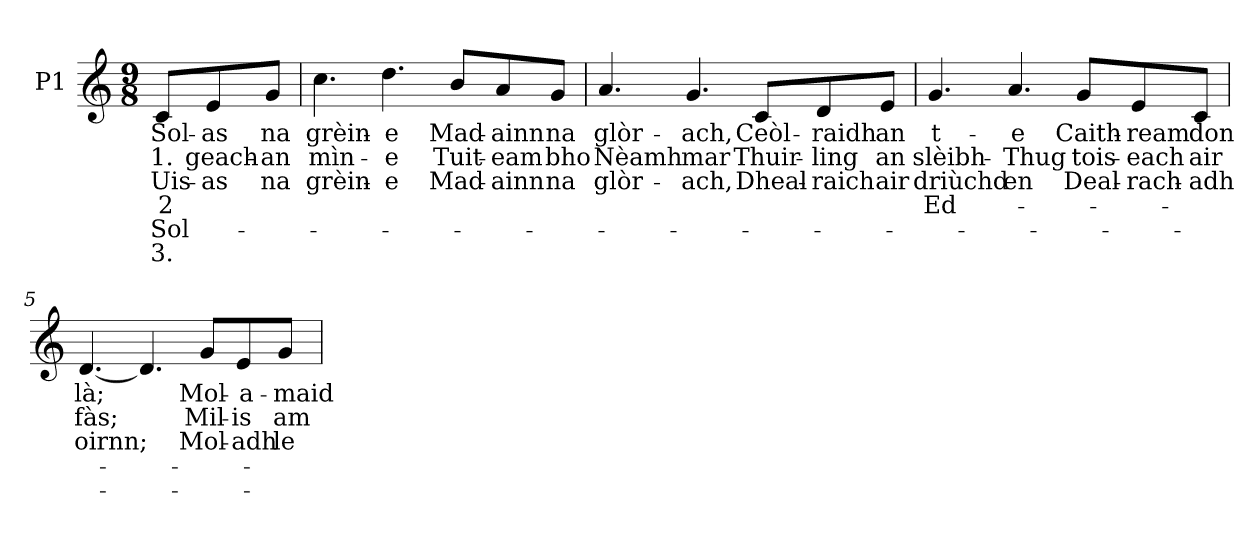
**kern	**text	**text	**text	**text	**text	**text
*part1	*part1	*part1	*part1	*part1	*part1	*part1
*staff1	*staff1	*staff1	*staff1	*staff1	*staff1	*staff1
*I"P1	*	*	*	*	*	*
!!LO:PB:g=z
*clefG2	*	*	*	*	*	*
*k[]	*	*	*	*	*	*
*C:	*	*	*	*	*	*
*M9/8	*	*	*	*	*	*
=1	=1	=1	=1	=1	=1	=1
!	!LO:LY:b:color=#000000	!LO:LY:b:color=#000000	!LO:LY:b:color=#000000	!LO:LY:b:color=#000000	!LO:LY:b:color=#000000	!LO:LY:b:color=#000000
8ci/L	Sol-	-1.	Uis-	-2	Sol-	-3.
!	!LO:LY:b:color=#000000	!LO:LY:b:color=#000000	!LO:LY:b:color=#000000	!	!	!
8ei/	as	geach-	as	.	.	.
!	!LO:LY:b:color=#000000	!LO:LY:b:color=#000000	!LO:LY:b:color=#000000	!	!	!
8gi/J	na	-an	na	.	.	.
=2	=2	=2	=2	=2	=2	=2
!	!LO:LY:b:color=#000000	!LO:LY:b:color=#000000	!LO:LY:b:color=#000000	!	!	!
4.cci\	grèin-	mìn-	grèin-	.	.	.
!	!LO:LY:b:color=#000000	!LO:LY:b:color=#000000	!LO:LY:b:color=#000000	!	!	!
4.ddi\	-e	-e	-e	.	.	.
!	!LO:LY:b:color=#000000	!LO:LY:b:color=#000000	!LO:LY:b:color=#000000	!	!	!
8bi/L	Mad-	Tuit-	Mad-	.	.	.
!	!LO:LY:b:color=#000000	!LO:LY:b:color=#000000	!LO:LY:b:color=#000000	!	!	!
8ai/	-ainn	-eam	-ainn	.	.	.
!	!LO:LY:b:color=#000000	!LO:LY:b:color=#000000	!LO:LY:b:color=#000000	!	!	!
8gi/J	na	bho	na	.	.	.
=3	=3	=3	=3	=3	=3	=3
!	!LO:LY:b:color=#000000	!LO:LY:b:color=#000000	!LO:LY:b:color=#000000	!	!	!
4.ai/	glòr-	Nèamh	glòr-	.	.	.
!	!LO:LY:b:color=#000000	!LO:LY:b:color=#000000	!LO:LY:b:color=#000000	!	!	!
4.gi/	-ach,	mar	-ach,	.	.	.
!	!LO:LY:b:color=#000000	!LO:LY:b:color=#000000	!LO:LY:b:color=#000000	!	!	!
8ci/L	Ceòl-	Thuir-	Dheal-	.	.	.
!	!LO:LY:b:color=#000000	!LO:LY:b:color=#000000	!LO:LY:b:color=#000000	!	!	!
8di/	-raidh	-ling	-raich	.	.	.
!	!LO:LY:b:color=#000000	!LO:LY:b:color=#000000	!LO:LY:b:color=#000000	!	!	!
8ei/J	an	an	air	.	.	.
!!LO:LB:g=z
=4	=4	=4	=4	=4	=4	=4
!	!LO:LY:b:color=#000000	!LO:LY:b:color=#000000	!LO:LY:b:color=#000000	!LO:LY:b:color=#000000	!	!
4.gi/	t-	-slèibh-	driùchd	Ed-	.	.
!	!LO:LY:b:color=#000000	!LO:LY:b:color=#000000	!LO:LY:b:color=#000000	!	!	!
4.ai/	-e	Thug	-en	.	.	.
!	!LO:LY:b:color=#000000	!LO:LY:b:color=#000000	!LO:LY:b:color=#000000	!	!	!
8gi/L	Caith-	tois-	Deal-	.	.	.
!	!LO:LY:b:color=#000000	!LO:LY:b:color=#000000	!LO:LY:b:color=#000000	!	!	!
8ei/	-ream	-each	-rach-	.	.	.
!	!LO:LY:b:color=#000000	!LO:LY:b:color=#000000	!LO:LY:b:color=#000000	!	!	!
8ci/J	don	air	-adh	.	.	.
=5	=5	=5	=5	=5	=5	=5
!	!LO:LY:b:color=#000000	!LO:LY:b:color=#000000	!LO:LY:b:color=#000000	!	!	!
[4.di/	là;	fàs;	oirnn;	.	.	.
4.di/]	.	.	.	.	.	.
!	!LO:LY:b:color=#000000	!LO:LY:b:color=#000000	!LO:LY:b:color=#000000	!	!	!
8gi/L	Mol-	Mil-	Mol-	.	.	.
!	!LO:LY:b:color=#000000	!LO:LY:b:color=#000000	!LO:LY:b:color=#000000	!	!	!
8ei/	-a-	-is	-adh	.	.	.
!	!LO:LY:b:color=#000000	!LO:LY:b:color=#000000	!LO:LY:b:color=#000000	!	!	!
8gi/J	-maid	am	le	.	.	.
=	=	=	=	=	=	=
*-	*-	*-	*-	*-	*-	*-
